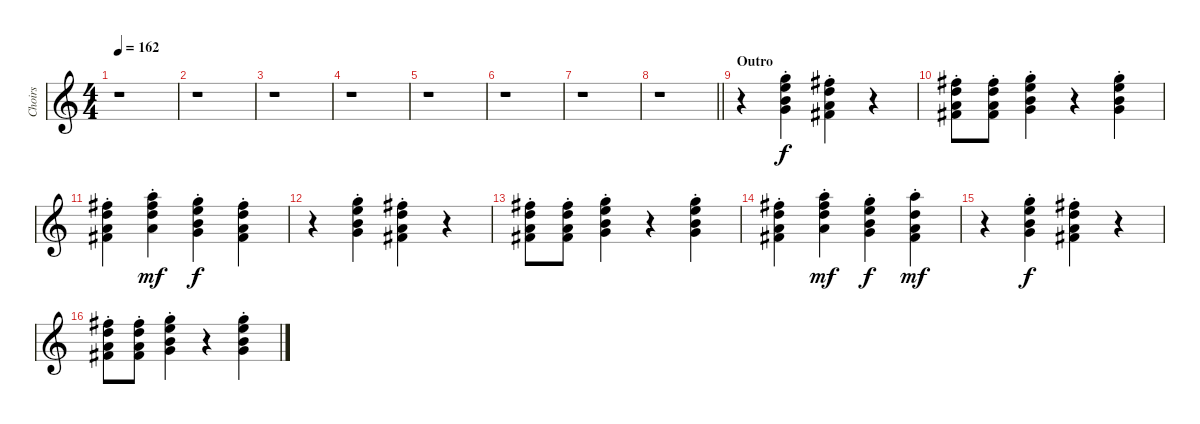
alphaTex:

\track ("Choirs" "Choirs") {instrument choiraahs}
\staff {score}
\tuning (E4 B3 G3 D3 A2 E2) {hide}
\ts (4 4)
\tempo 162
\clef g2
\ks c
r.1{dy f} |
r.1 |
r.1 |
r.1 |
r.1 |
r.1 |
r.1 |
\barLineRight lightlight
r.1 |
\section ("" "Outro")
r.4 (15.1{st} 17.2{st} 16.3{st} 17.4{st}).4 (14.1{st} 15.2{st} 14.3{st} 16.4{st}).4 r.4 |
(14.1{st} 15.2{st} 14.3{st} 16.4{st}).8 (14.1{st} 15.2{st} 14.3{st} 16.4{st}).8 (15.1{st} 17.2{st} 16.3{st} 17.4{st}).4 r.4 (15.1{st} 17.2{st} 16.3{st} 17.4{st}).4 |
(14.1{st} 15.2{st} 14.3{st} 16.4{st}).4 (17.1{st} 19.2{st} 19.3{st} 19.4{st}).4{dy mf} (15.1{st} 17.2{st} 16.3{st} 17.4{st}).4{dy f} (14.1{st} 15.2{st} 14.3{st} 16.4{st}).4 |
r.4 (15.1{st} 17.2{st} 16.3{st} 17.4{st}).4 (14.1{st} 15.2{st} 14.3{st} 16.4{st}).4 r.4 |
(14.1{st} 15.2{st} 14.3{st} 16.4{st}).8 (14.1{st} 15.2{st} 14.3{st} 16.4{st}).8 (15.1{st} 17.2{st} 16.3{st} 17.4{st}).4 r.4 (15.1{st} 17.2{st} 16.3{st} 17.4{st}).4 |
(14.1{st} 15.2{st} 14.3{st} 16.4{st}).4 (17.1{st} 19.2{st} 19.3{st} 19.4{st}).4{dy mf} (15.1{st} 17.2{st} 16.3{st} 17.4{st}).4{dy f} (17.1{st} 15.2{st} 14.3{st} 16.4{st}).4{dy mf} |
r.4 (15.1{st} 17.2{st} 16.3{st} 17.4{st}).4{dy f} (14.1{st} 15.2{st} 14.3{st} 16.4{st}).4 r.4 |
(14.1{st} 15.2{st} 14.3{st} 16.4{st}).8 (14.1{st} 15.2{st} 14.3{st} 16.4{st}).8 (15.1{st} 17.2{st} 16.3{st} 17.4{st}).4 r.4 (15.1{st} 17.2{st} 16.3{st} 17.4{st}).4
